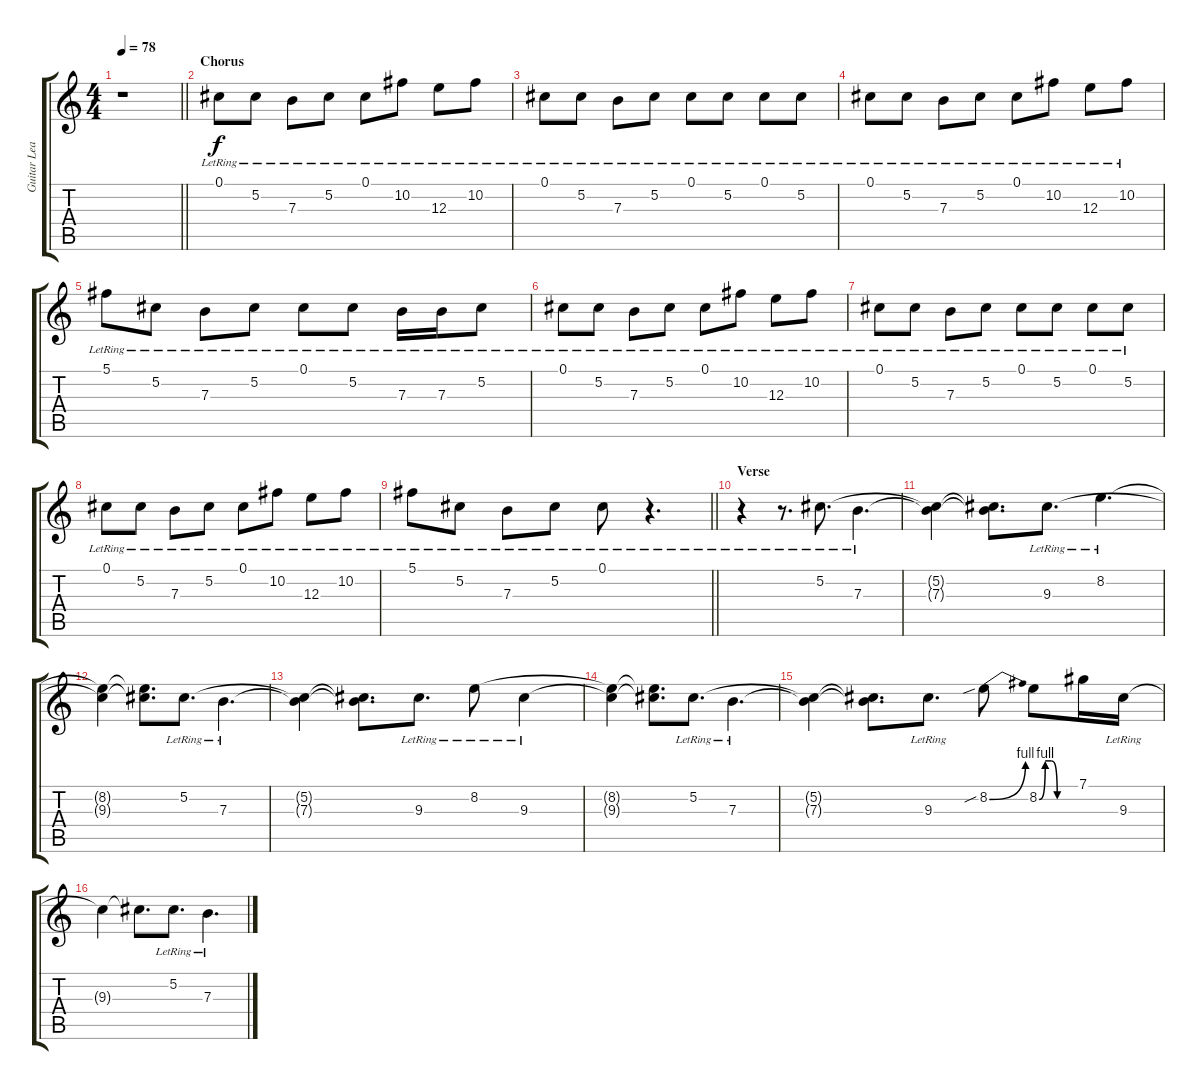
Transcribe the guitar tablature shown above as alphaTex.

\track ("Guitar Lead" "Guitar Lea") {instrument electricguitarclean}
\staff {score tabs}
\tuning (Db4 Ab3 E3 B2 Gb2 B1) {hide}
\ts (4 4)
\tempo 78
\clef g2
\barLineRight lightlight
\ks c
r.1{dy f} |
\section ("" "Chorus")
0.1{lr}.8 5.2{lr}.8 7.3{lr}.8 5.2{lr}.8 0.1{lr}.8 10.2{lr}.8 12.3{lr}.8 10.2{lr}.8 |
0.1{lr}.8 5.2{lr}.8 7.3{lr}.8 5.2{lr}.8 0.1{lr}.8 5.2{lr}.8 0.1{lr}.8 5.2{lr}.8 |
0.1{lr}.8 5.2{lr}.8 7.3{lr}.8 5.2{lr}.8 0.1{lr}.8 10.2{lr}.8 12.3{lr}.8 10.2{lr}.8 |
5.1{lr}.8 5.2{lr}.8 7.3{lr}.8 5.2{lr}.8 0.1{lr}.8 5.2{lr}.8 7.3{lr}.16 7.3{lr}.16 5.2{lr}.8 |
0.1{lr}.8 5.2{lr}.8 7.3{lr}.8 5.2{lr}.8 0.1{lr}.8 10.2{lr}.8 12.3{lr}.8 10.2{lr}.8 |
0.1{lr}.8 5.2{lr}.8 7.3{lr}.8 5.2{lr}.8 0.1{lr}.8 5.2{lr}.8 0.1{lr}.8 5.2{lr}.8 |
0.1{lr}.8 5.2{lr}.8 7.3{lr}.8 5.2{lr}.8 0.1{lr}.8 10.2{lr}.8 12.3{lr}.8 10.2{lr}.8 |
\barLineRight lightlight
5.1{lr}.8 5.2{lr}.8 7.3{lr}.8 5.2{lr}.8 0.1{lr}.8 r.4{d} |
\section ("" "Verse")
r.4 r.8{d} 5.2{lr}.8{d} 7.3{lr}.4{d} |
(5.2{t} 7.3{t}).4 (5.2{t} 7.3{t}).8{d} 9.3{lr}.8{d} 8.2{lr}.4{d} |
(8.2{t} 9.3{t}).4 (8.2{t} 9.3{t}).8{d} 5.2{lr}.8{d} 7.3{lr}.4{d} |
(5.2{t} 7.3{t}).4 (5.2{t} 7.3{t}).8{d} 9.3{lr}.8{d} 8.2{lr}.8 9.3{lr}.4 |
(8.2{t} 9.3{t}).4 (8.2{t} 9.3{t}).8{d} 5.2{lr}.8{d} 7.3{lr}.4{d} |
(5.2{t} 7.3{t}).4 (5.2{t} 7.3{t}).8{d} 9.3{lr}.8{d} 8.2{be (bend 0 0 60 4) sib}.8 8.2{be (custom 0 0 10 4 20 4 30 0 60 0)}.8 7.1.16 9.3{lr}.16 |
9.3{t}.4 9.3{t}.8{d} 5.2{lr}.8{d} 7.3{lr}.4{d}
